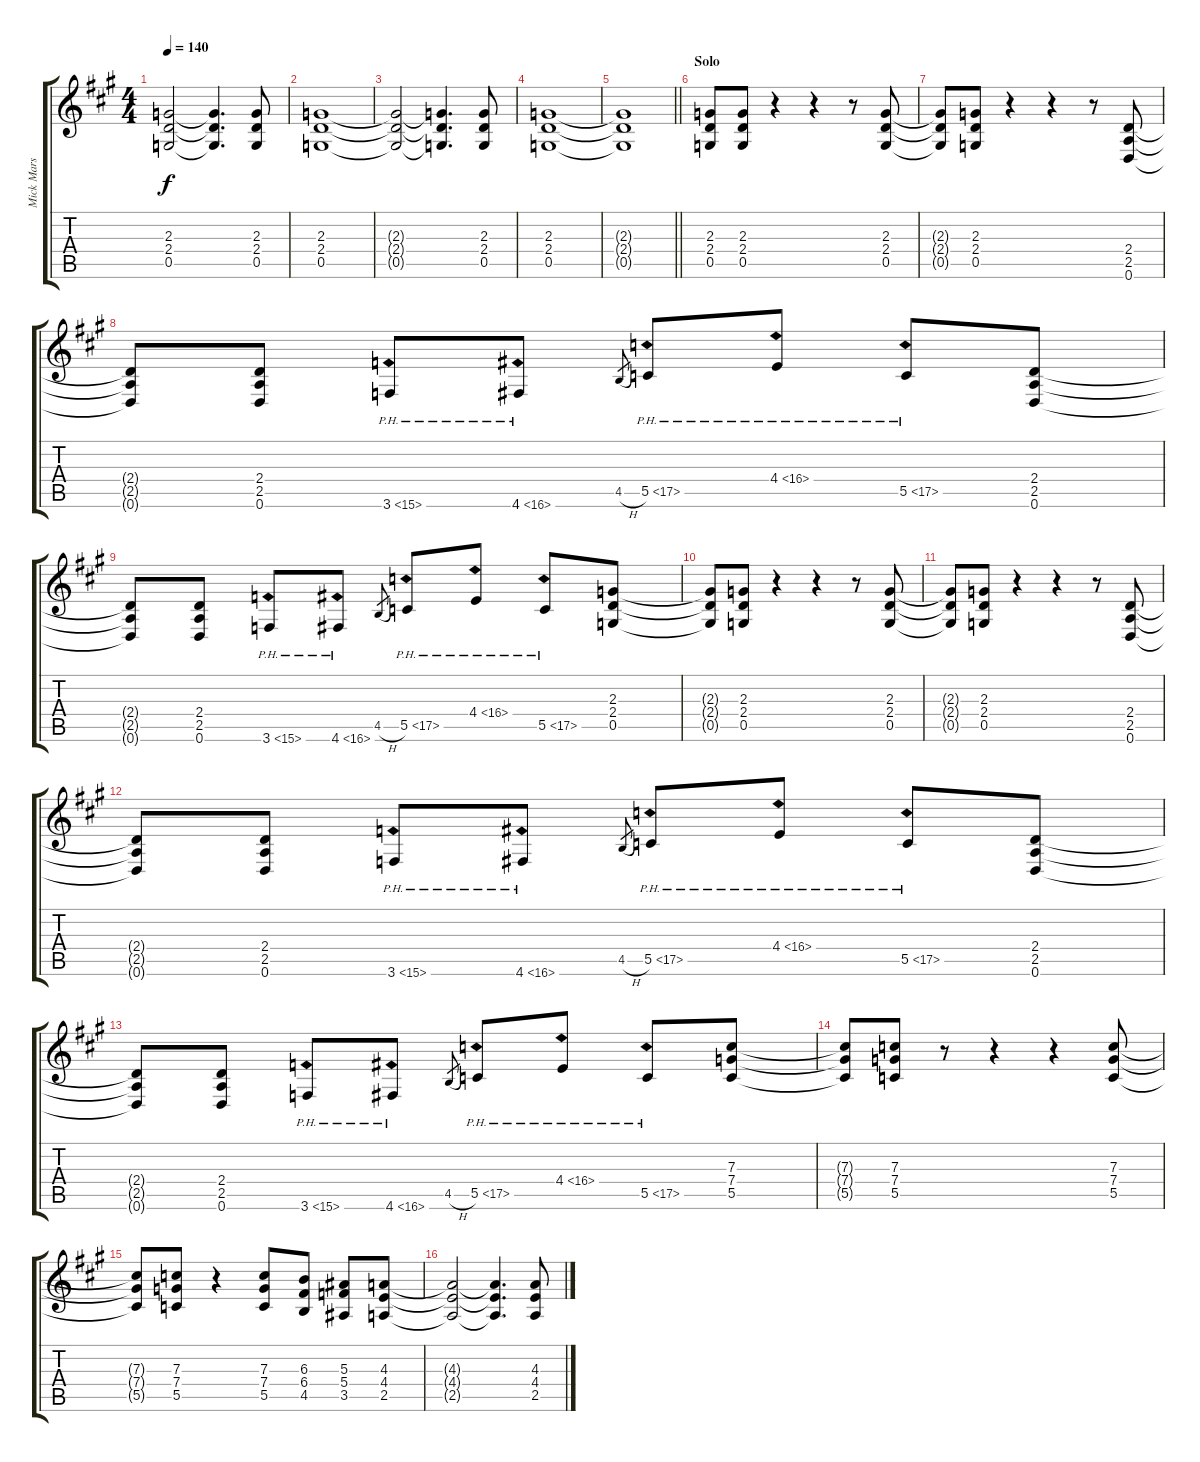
\track ("Mick Mars - Rhytm - Guitar III" "Mick Mars ") {instrument overdrivenguitar}
\staff {score tabs}
\tuning (D4 A3 F3 C3 G2 D2) {hide}
\ts (4 4)
\tempo 140
\clef g2
\ks a
(2.3{t} 2.4{t} 0.5{t}).2{dy f} (2.3{t} 2.4{t} 0.5{t}).4{d} (2.3 2.4 0.5).8 |
(2.3 2.4 0.5).1 |
(2.3{t} 2.4{t} 0.5{t}).2 (2.3{t} 2.4{t} 0.5{t}).4{d} (2.3 2.4 0.5).8 |
(2.3 2.4 0.5).1 |
\barLineRight lightlight
(2.3{t} 2.4{t} 0.5{t}).1 |
\section ("" "Solo")
(2.3 2.4 0.5).8 (2.3 2.4 0.5).8 r.4 r.4 r.8 (2.3 2.4 0.5).8 |
(2.3{t} 2.4{t} 0.5{t}).8 (2.3 2.4 0.5).8 r.4 r.4 r.8 (2.4 2.5 0.6).8 |
(2.4{t} 2.5{t} 0.6{t}).8 (2.4 2.5 0.6).8 3.6{ph 12}.8 4.6{ph 12}.8 4.5{h}.8{gr} 5.5{ph 12}.8 4.4{ph 12}.8 5.5{ph 12}.8 (2.4 2.5 0.6).8 |
(2.4{t} 2.5{t} 0.6{t}).8 (2.4 2.5 0.6).8 3.6{ph 12}.8 4.6{ph 12}.8 4.5{h}.8{gr} 5.5{ph 12}.8 4.4{ph 12}.8 5.5{ph 12}.8 (2.3 2.4 0.5).8 |
(2.3{t} 2.4{t} 0.5{t}).8 (2.3 2.4 0.5).8 r.4 r.4 r.8 (2.3 2.4 0.5).8 |
(2.3{t} 2.4{t} 0.5{t}).8 (2.3 2.4 0.5).8 r.4 r.4 r.8 (2.4 2.5 0.6).8 |
(2.4{t} 2.5{t} 0.6{t}).8 (2.4 2.5 0.6).8 3.6{ph 12}.8 4.6{ph 12}.8 4.5{h}.8{gr} 5.5{ph 12}.8 4.4{ph 12}.8 5.5{ph 12}.8 (2.4 2.5 0.6).8 |
(2.4{t} 2.5{t} 0.6{t}).8 (2.4 2.5 0.6).8 3.6{ph 12}.8 4.6{ph 12}.8 4.5{h}.8{gr} 5.5{ph 12}.8 4.4{ph 12}.8 5.5{ph 12}.8 (7.3 7.4 5.5).8 |
(7.3{t} 7.4{t} 5.5{t}).8 (7.3 7.4 5.5).8 r.8 r.4 r.4 (7.3 7.4 5.5).8 |
(7.3{t} 7.4{t} 5.5{t}).8 (7.3 7.4 5.5).8 r.4 (7.3 7.4 5.5).8 (6.3 6.4 4.5).8 (5.3 5.4 3.5).8 (4.3 4.4 2.5).8 |
(4.3{t} 4.4{t} 2.5{t}).2 (4.3{t} 4.4{t} 2.5{t}).4{d} (4.3 4.4 2.5).8
